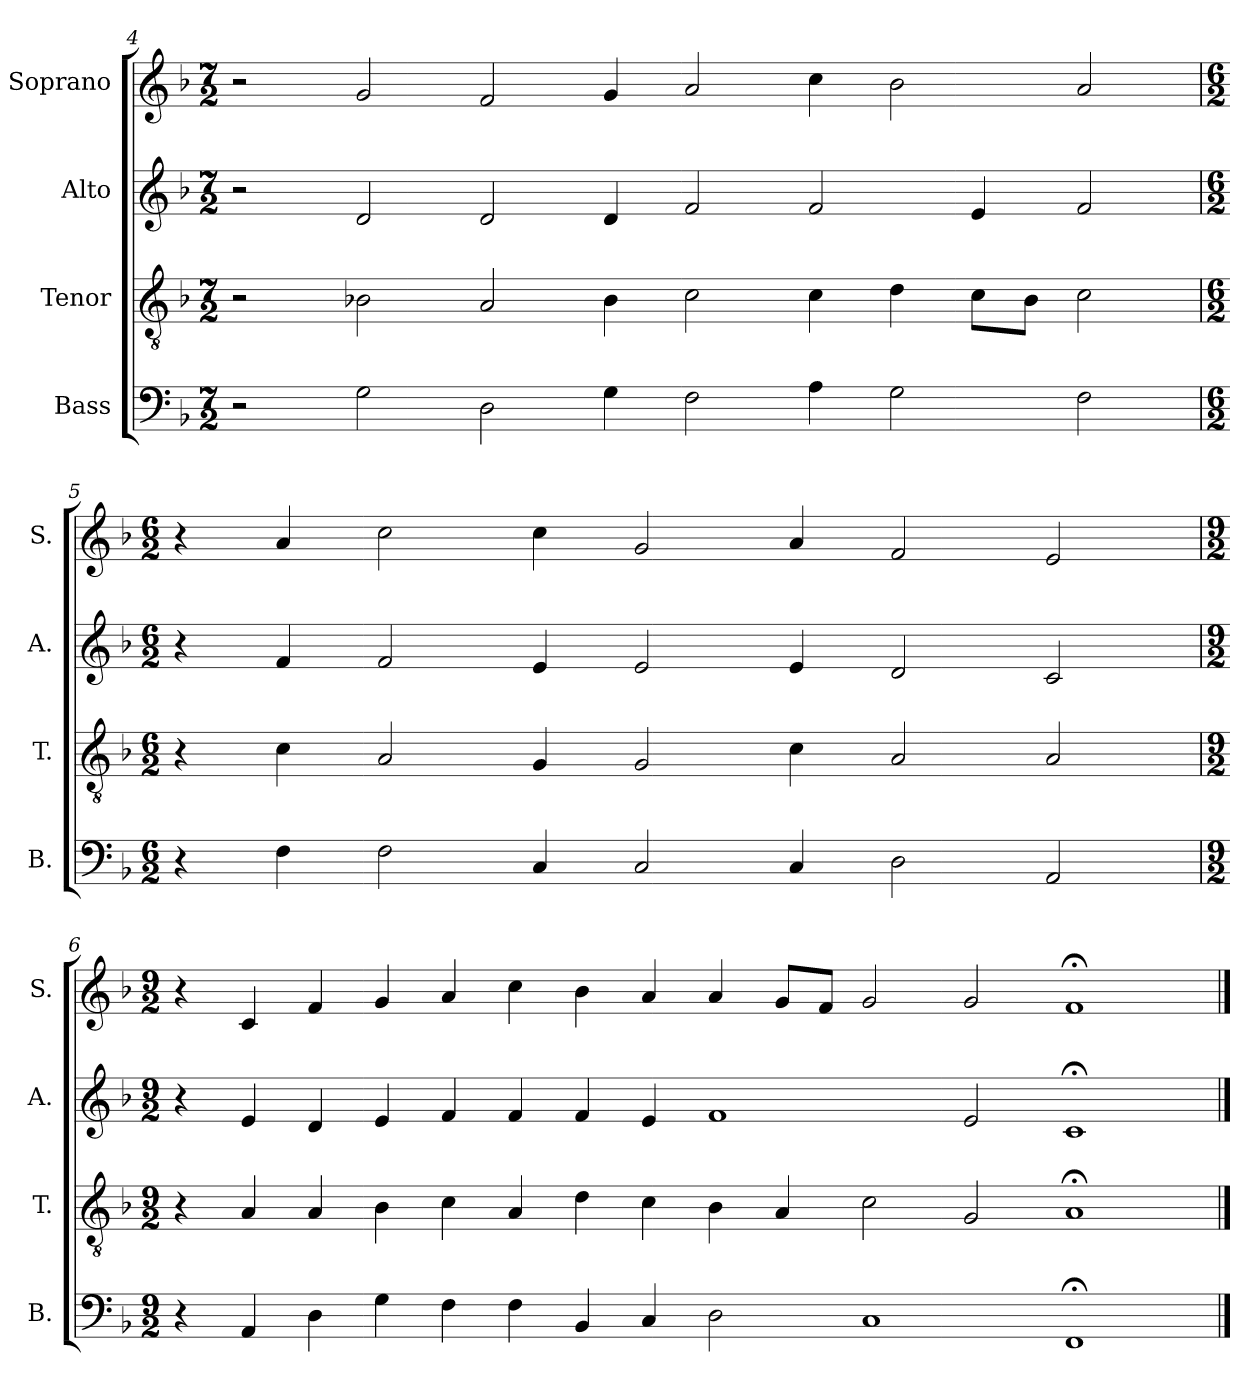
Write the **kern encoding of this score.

**kern	**kern	**kern	**kern
*part4	*part3	*part2	*part1
*staff4	*staff3	*staff2	*staff1
*I"Bass	*I"Tenor	*I"Alto	*I"Soprano
*I'B.	*I'T.	*I'A.	*I'S.
*clefF4	*clefGv2	*clefG2	*clefG2
*	*ITrd7c12	*	*
*k[b-]	*k[b-]	*k[b-]	*k[b-]
*F:	*F:	*F:	*F:
*M7/2	*M7/2	*M7/2	*M7/2
=4	=4	=4	=4
2r	2r	2r	2r
2Gi\	2BB-Xi\	2di/	2gi/
2Di\	2AAi/	2di/	2fi/
4Gi\	4BB-i\	4di/	4gi/
2Fi\	2Ci\	2fi/	2ai/
4Ai\	4Ci\	2fi/	4cci\
2Gi\	4Di\	.	2b-i\
.	8Ci\L	4ei/	.
.	8BB-i\J	.	.
2Fi\	2Ci\	2fi/	2ai/
!!LO:PB:g=z
=5	=5	=5	=5
*M6/2	*M6/2	*M6/2	*M6/2
4r	4r	4r	4r
4Fi\	4Ci\	4fi/	4ai/
2Fi\	2AAi/	2fi/	2cci\
4Ci/	4GGi/	4ei/	4cci\
2Ci/	2GGi/	2ei/	2gi/
4Ci/	4Ci\	4ei/	4ai/
2Di\	2AAi/	2di/	2fi/
2AAi/	2AAi/	2ci/	2ei/
!!LO:LB:g=z
=6	=6	=6	=6
*M9/2	*M9/2	*M9/2	*M9/2
4r	4r	4r	4r
4AAi/	4AAi/	4ei/	4ci/
4Di\	4AAi/	4di/	4fi/
4Gi\	4BB-i\	4ei/	4gi/
4Fi\	4Ci\	4fi/	4ai/
4Fi\	4AAi/	4fi/	4cci\
4BB-i/	4Di\	4fi/	4b-i\
4Ci/	4Ci\	4ei/	4ai/
2Di\	4BB-i\	1fi	4ai/
.	4AAi/	.	8gi/L
.	.	.	8fi/J
1Ci	2Ci\	.	2gi/
.	2GGi/	2ei/	2gi/
1FF;i	1AA;i	1c;i	1f;i
==	==	==	==
*-	*-	*-	*-
